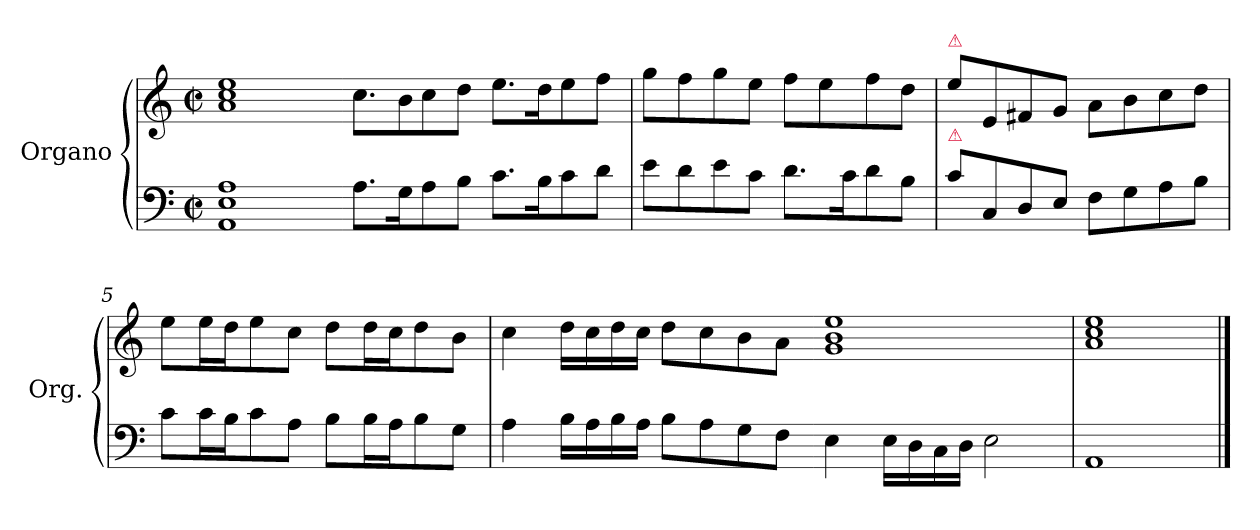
**kern	**kern
*part1	*part1
*staff2	*staff1
*I"Organo	*
*I'Org.	*
*clefF4	*clefG2
*k[]	*k[]
*M2/2	*M2/2
*met(c|)	*met(c|)
=1	=1
1AA\ 1E\ 1A\	1a\ 1cc\ 1ee\
=2-	=2-
8.A\L	8.cc\L
!	!LO:N:vis=8
16G\K	16b\
8A\	8cc\
8B\J	8dd\J
8.c\L	8.ee\L
16B\K	16dd\K
8c\	8ee\
8d\J	8ff\J
=3	=3
8e\L	8gg\L
8d\	8ff\
8e\	8gg\
8c\J	8ee\J
8.d\L	8ff\L
.	8ee\
16c\K	.
8d\	8ff\
8B\J	8dd\J
=4	=4
!	!LO:TX:a:color=crimson:t=⚠
!LO:TX:a:color=crimson:t=⚠	!
8c\L	8ee\L
8C/	8e/
8D/	8f#X/
8E/J	8g/J
8F\L	8a\L
8G\	8b\
8A\	8cc\
8B\J	8dd\J
=5	=5
8c\L	8ee\L
16c\L	16ee\L
16B\J	16dd\J
8c\	8ee\
8A\J	8cc\J
8B\L	8dd\L
16B\L	16dd\L
16A\J	16cc\J
8B\	8dd\
8G\J	8b\J
=6	=6
4A\	4cc\
16B\LL	16dd\LL
16A\	16cc\
16B\	16dd\
16A\JJ	16cc\JJ
8B\L	8dd\L
8A\	8cc\
8G\	8b\
8F\J	8a\J
=7-	=7-
4E\	1g\ 1b\ 1ee\
16E\LL	.
16D\	.
16C\	.
16D\JJ	.
2E\	.
=8	=8
1AA/	1a\ 1cc\ 1ee\
==	==
*-	*-
